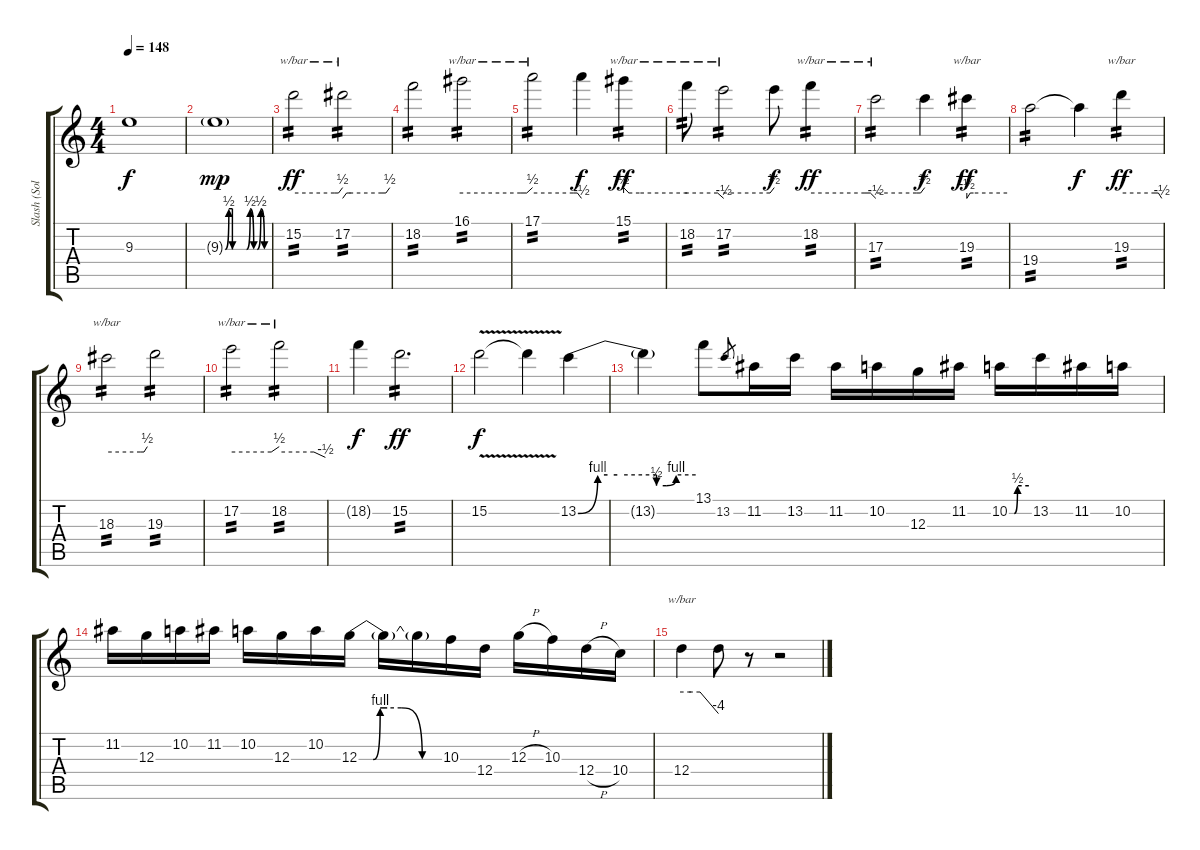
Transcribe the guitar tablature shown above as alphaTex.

\track ("Slash (Solos and Licks)" "Slash (Sol") {instrument overdrivenguitar}
\staff {score tabs}
\tuning (E4 B3 G3 D3 A2 E2) {hide}
\ts (4 4)
\tempo 148
\clef g2
\ks c
9.3.1{dy f} |
9.3{be (custom 0 0 5 2 10 2 10 0 30 0 35 2 35 2 40 0 45 0 50 2 50 2 55 0 60 0) g}.1{dy mp} |
15.2.2{tbe (custom default 0 0 50 0 55 0 60 2) tp 2 dy ff volume 16} 17.2.2{tbe (custom default 0 -2 5 0 10 0 50 0 55 0 60 2) tp 2} |
18.2.2{tp 2} 16.1.2{tbe (custom default 0 0 50 0 55 0 60 2) tp 2} |
17.1.2{tbe (custom default 0 0 50 0 55 0 60 -2) tp 2} 17.1{t}.4{dy f} 15.1.4{tbe (custom default 0 2 5 0 15 0 60 0) tp 2 dy ff} |
18.2.8{tbe (custom default 0 0 50 0 60 -2) tp 2} 17.2.2{tbe (custom default 0 0 55 0 60 2) tp 2} 17.2{t}.8{dy f} 18.2.4{tbe (custom default 0 0 50 0 55 0 60 -2) tp 2 dy ff} |
17.3.2{tbe (custom default 0 0 50 0 55 0 60 2) tp 2} 17.3{t}.4{dy f} 19.3.4{tbe (custom default 0 -2 5 0 10 0 60 0) tp 2 dy ff} |
19.4.2{tp 2} 19.4{t}.4{dy f} 19.3.4{tbe (custom default 0 0 50 0 55 0 60 -2) tp 2 dy ff} |
18.3.2{tbe (custom default 0 0 50 0 55 0 60 2) tp 2} 19.3.2{tp 2} |
17.2.2{tbe (custom default 0 0 50 0 60 2) tp 2} 18.2.2{tbe (custom default 0 0 45 0 60 -2) tp 2} |
18.2{t}.4{dy f} 15.2.2{d tp 2 dy ff} |
15.2{v}.2{dy f} 15.2{t}.4 13.2{be (custom 0 0 10 4 15 4 20 4 40 4 40 2 45 2 50 4 60 4)}.4 |
13.2{t}.4 13.1.8 13.2.8{gr} 11.2.16 13.2.16 11.2.16 10.2.16 12.3.16 11.2.16 10.2{be (custom 0 0 15 0 25 2 60 2)}.16 13.2.16 11.2.16 10.2.16 |
11.2.16 12.3.16 10.2.16 11.2.16 10.2.16 12.3.16 10.2.16 12.3{be (custom 0 0 10 0 15 4 20 4 30 4 45 0 60 0)}.16 12.3{t}.16 12.3{t}.16 10.3.16 12.4.16 12.3{h}.16 10.3.16 12.4{h}.16 10.4.16 |
12.4.4{tbe (custom default 0 0 15 0 30 0 60 -16)} 12.4{t}.8 r.8 r.2
